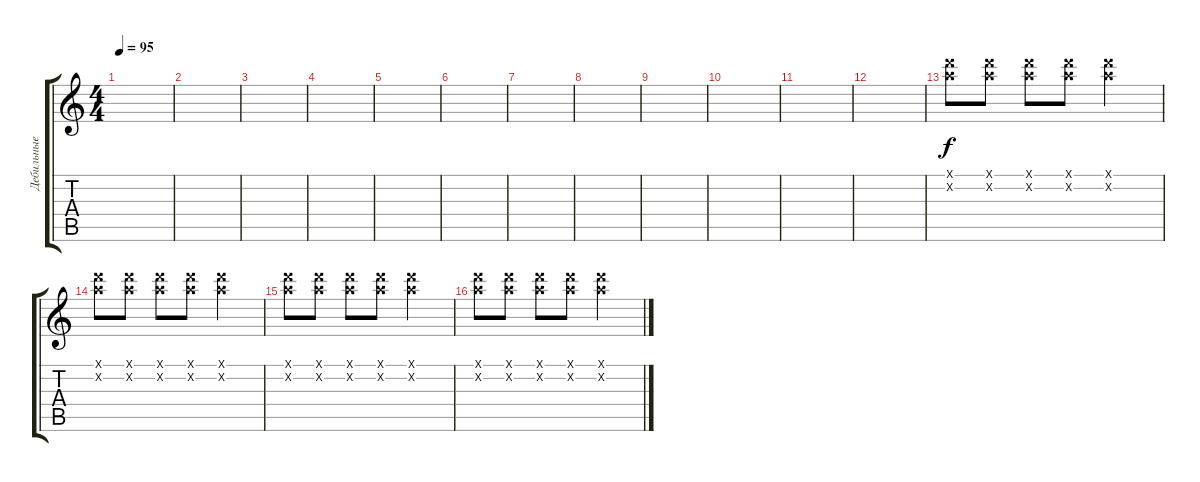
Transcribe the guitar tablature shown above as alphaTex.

\track ("Дебильные ударные" "Дебильные ") {instrument acousticguitarsteel}
\staff {score tabs}
\tuning (E4 B3 G3 D3 A2 E2) {hide}
\ts (4 4)
\tempo 95
\clef g2
\ks c
|
|
|
|
|
|
|
|
|
|
|
|
(10.1{x} 10.2{x}).8{volume 6} (10.1{x} 10.2{x}).8{volume 8} (10.1{x} 10.2{x}).8{volume 11} (10.1{x} 10.2{x}).8{volume 8} (10.1{x} 10.2{x}).2{volume 6} |
(10.1{x} 10.2{x}).8{volume 6} (10.1{x} 10.2{x}).8{volume 8} (10.1{x} 10.2{x}).8{volume 11} (10.1{x} 10.2{x}).8{volume 8} (10.1{x} 10.2{x}).2{volume 6} |
(10.1{x} 10.2{x}).8{volume 6} (10.1{x} 10.2{x}).8{volume 8} (10.1{x} 10.2{x}).8{volume 11} (10.1{x} 10.2{x}).8{volume 8} (10.1{x} 10.2{x}).2{volume 6} |
(10.1{x} 10.2{x}).8{volume 6} (10.1{x} 10.2{x}).8{volume 8} (10.1{x} 10.2{x}).8{volume 11} (10.1{x} 10.2{x}).8{volume 8} (10.1{x} 10.2{x}).2{volume 6}
